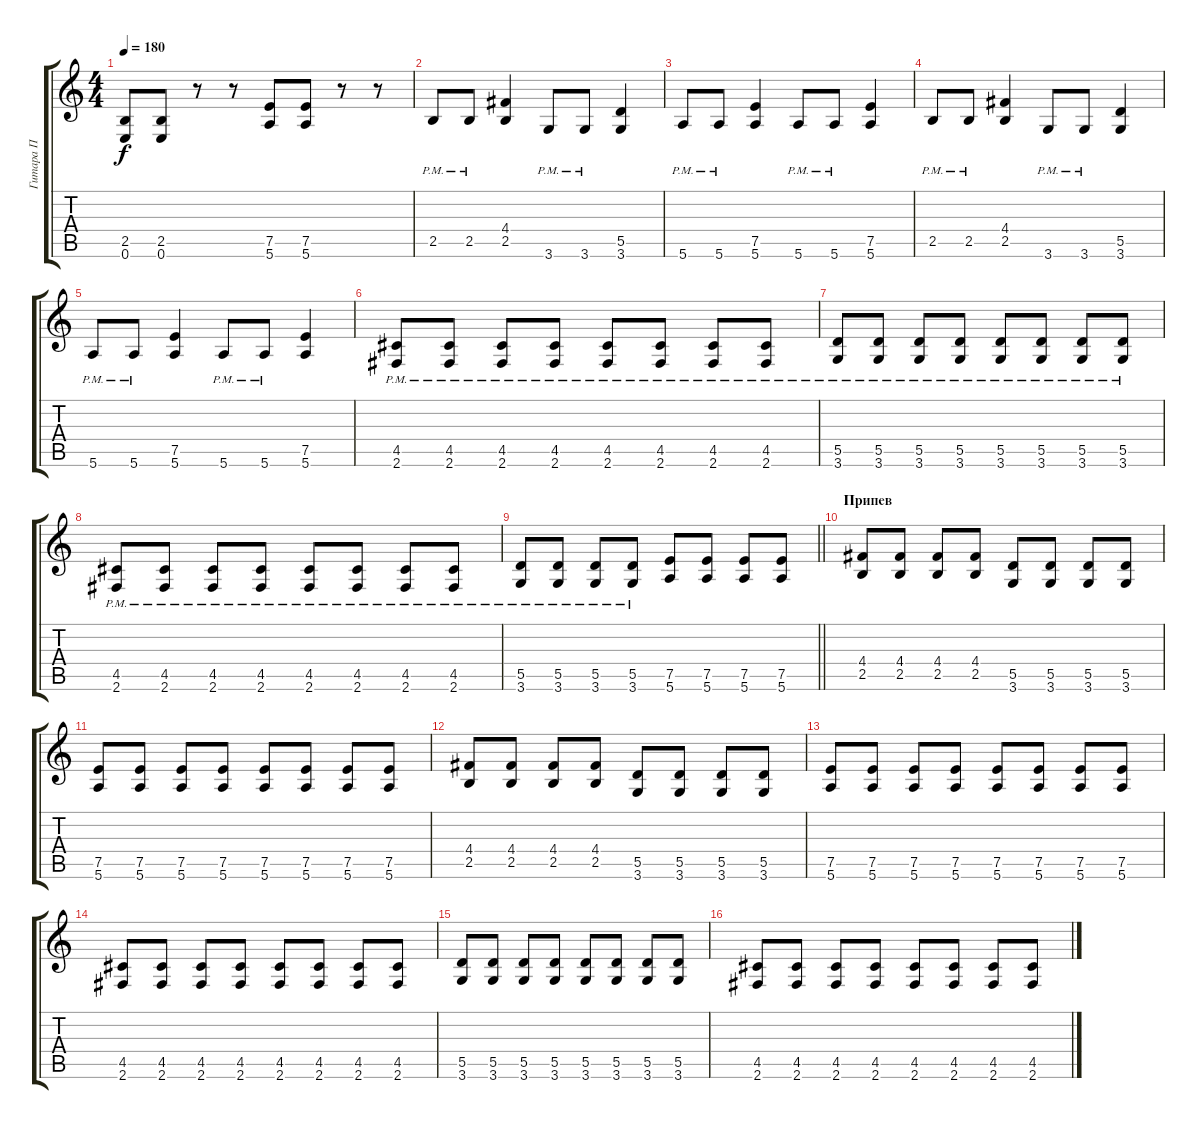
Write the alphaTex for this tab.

\track ("Гитара П" "Гитара П") {instrument overdrivenguitar}
\staff {score tabs}
\tuning (E4 B3 G3 D3 A2 E2) {hide}
\ts (4 4)
\tempo 180
\clef g2
\ks c
(2.5 0.6).8{dy f} (2.5 0.6).8 r.8 r.8 (7.5 5.6).8 (7.5 5.6).8 r.8 r.8 |
2.5{pm}.8 2.5{pm}.8 (4.4 2.5).4 3.6{pm}.8 3.6{pm}.8 (5.5 3.6).4 |
5.6{pm}.8 5.6{pm}.8 (7.5 5.6).4 5.6{pm}.8 5.6{pm}.8 (7.5 5.6).4 |
2.5{pm}.8 2.5{pm}.8 (4.4 2.5).4 3.6{pm}.8 3.6{pm}.8 (5.5 3.6).4 |
5.6{pm}.8 5.6{pm}.8 (7.5 5.6).4 5.6{pm}.8 5.6{pm}.8 (7.5 5.6).4 |
(4.5{pm} 2.6{pm}).8 (4.5{pm} 2.6{pm}).8 (4.5{pm} 2.6{pm}).8 (4.5{pm} 2.6{pm}).8 (4.5{pm} 2.6{pm}).8 (4.5{pm} 2.6{pm}).8 (4.5{pm} 2.6{pm}).8 (4.5{pm} 2.6{pm}).8 |
(5.5{pm} 3.6{pm}).8 (5.5{pm} 3.6{pm}).8 (5.5{pm} 3.6{pm}).8 (5.5{pm} 3.6{pm}).8 (5.5{pm} 3.6{pm}).8 (5.5{pm} 3.6{pm}).8 (5.5{pm} 3.6{pm}).8 (5.5{pm} 3.6{pm}).8 |
(4.5{pm} 2.6{pm}).8 (4.5{pm} 2.6{pm}).8 (4.5{pm} 2.6{pm}).8 (4.5{pm} 2.6{pm}).8 (4.5{pm} 2.6{pm}).8 (4.5{pm} 2.6{pm}).8 (4.5{pm} 2.6{pm}).8 (4.5{pm} 2.6{pm}).8 |
\barLineRight lightlight
(5.5{pm} 3.6{pm}).8 (5.5{pm} 3.6{pm}).8 (5.5{pm} 3.6{pm}).8 (5.5{pm} 3.6{pm}).8 (7.5 5.6).8 (7.5 5.6).8 (7.5 5.6).8 (7.5 5.6).8 |
\section ("" "Припев")
(4.4 2.5).8 (4.4 2.5).8 (4.4 2.5).8 (4.4 2.5).8 (5.5 3.6).8 (5.5 3.6).8 (5.5 3.6).8 (5.5 3.6).8 |
(7.5 5.6).8 (7.5 5.6).8 (7.5 5.6).8 (7.5 5.6).8 (7.5 5.6).8 (7.5 5.6).8 (7.5 5.6).8 (7.5 5.6).8 |
(4.4 2.5).8 (4.4 2.5).8 (4.4 2.5).8 (4.4 2.5).8 (5.5 3.6).8 (5.5 3.6).8 (5.5 3.6).8 (5.5 3.6).8 |
(7.5 5.6).8 (7.5 5.6).8 (7.5 5.6).8 (7.5 5.6).8 (7.5 5.6).8 (7.5 5.6).8 (7.5 5.6).8 (7.5 5.6).8 |
(4.5 2.6).8 (4.5 2.6).8 (4.5 2.6).8 (4.5 2.6).8 (4.5 2.6).8 (4.5 2.6).8 (4.5 2.6).8 (4.5 2.6).8 |
(5.5 3.6).8 (5.5 3.6).8 (5.5 3.6).8 (5.5 3.6).8 (5.5 3.6).8 (5.5 3.6).8 (5.5 3.6).8 (5.5 3.6).8 |
(4.5 2.6).8 (4.5 2.6).8 (4.5 2.6).8 (4.5 2.6).8 (4.5 2.6).8 (4.5 2.6).8 (4.5 2.6).8 (4.5 2.6).8
